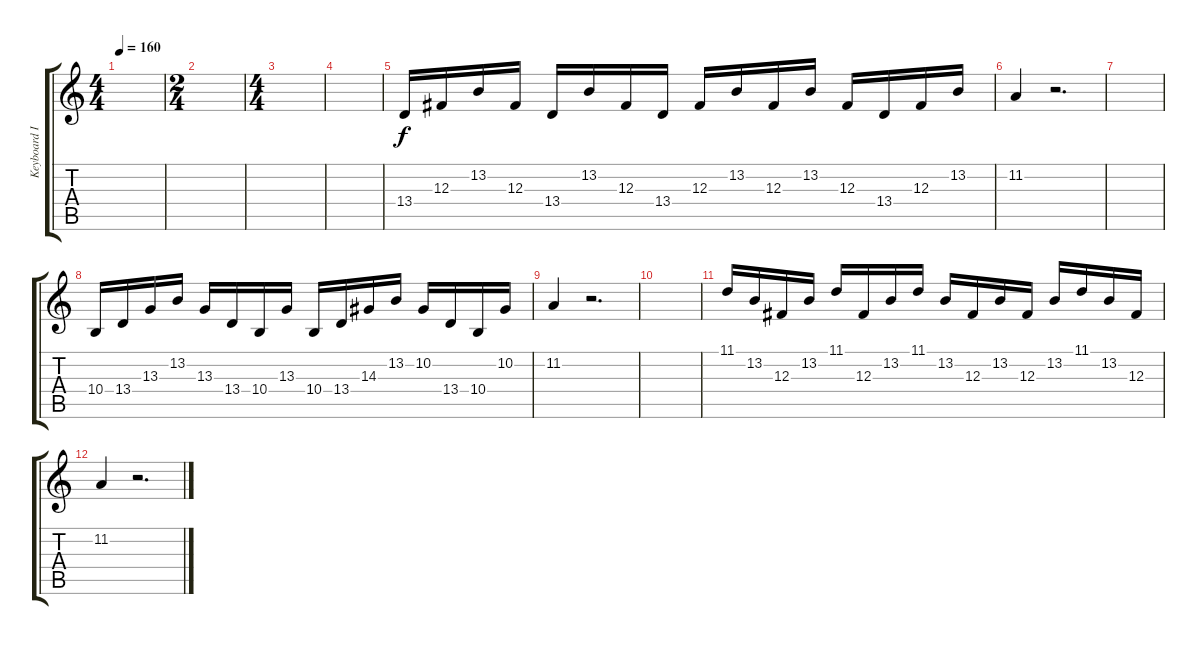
\track ("Keyboard I" "Keyboard I") {instrument lead2sawtooth}
\staff {score tabs}
\tuning (Eb4 Bb3 Gb3 Db3 Ab2 Eb2) {hide}
\ts (4 4)
\tempo 160
\clef g2
\ks c
|
\ts (2 4)
|
\ts (4 4)
|
|
13.4.16{volume 13 instrument harpsichord} 12.3.16 13.2.16 12.3.16 13.4.16 13.2.16 12.3.16 13.4.16 12.3.16 13.2.16 12.3.16 13.2.16 12.3.16 13.4.16 12.3.16 13.2.16 |
11.2.4 r.2{d} |
|
10.4.16{volume 13 instrument harpsichord} 13.4.16 13.3.16 13.2.16 13.3.16 13.4.16 10.4.16 13.3.16 10.4.16 13.4.16 14.3.16 13.2.16 10.2.16 13.4.16 10.4.16 10.2.16 |
11.2.4 r.2{d} |
|
11.1.16{volume 13 instrument harpsichord} 13.2.16 12.3.16 13.2.16 11.1.16 12.3.16 13.2.16 11.1.16 13.2.16 12.3.16 13.2.16 12.3.16 13.2.16 11.1.16 13.2.16 12.3.16 |
11.2.4 r.2{d}
